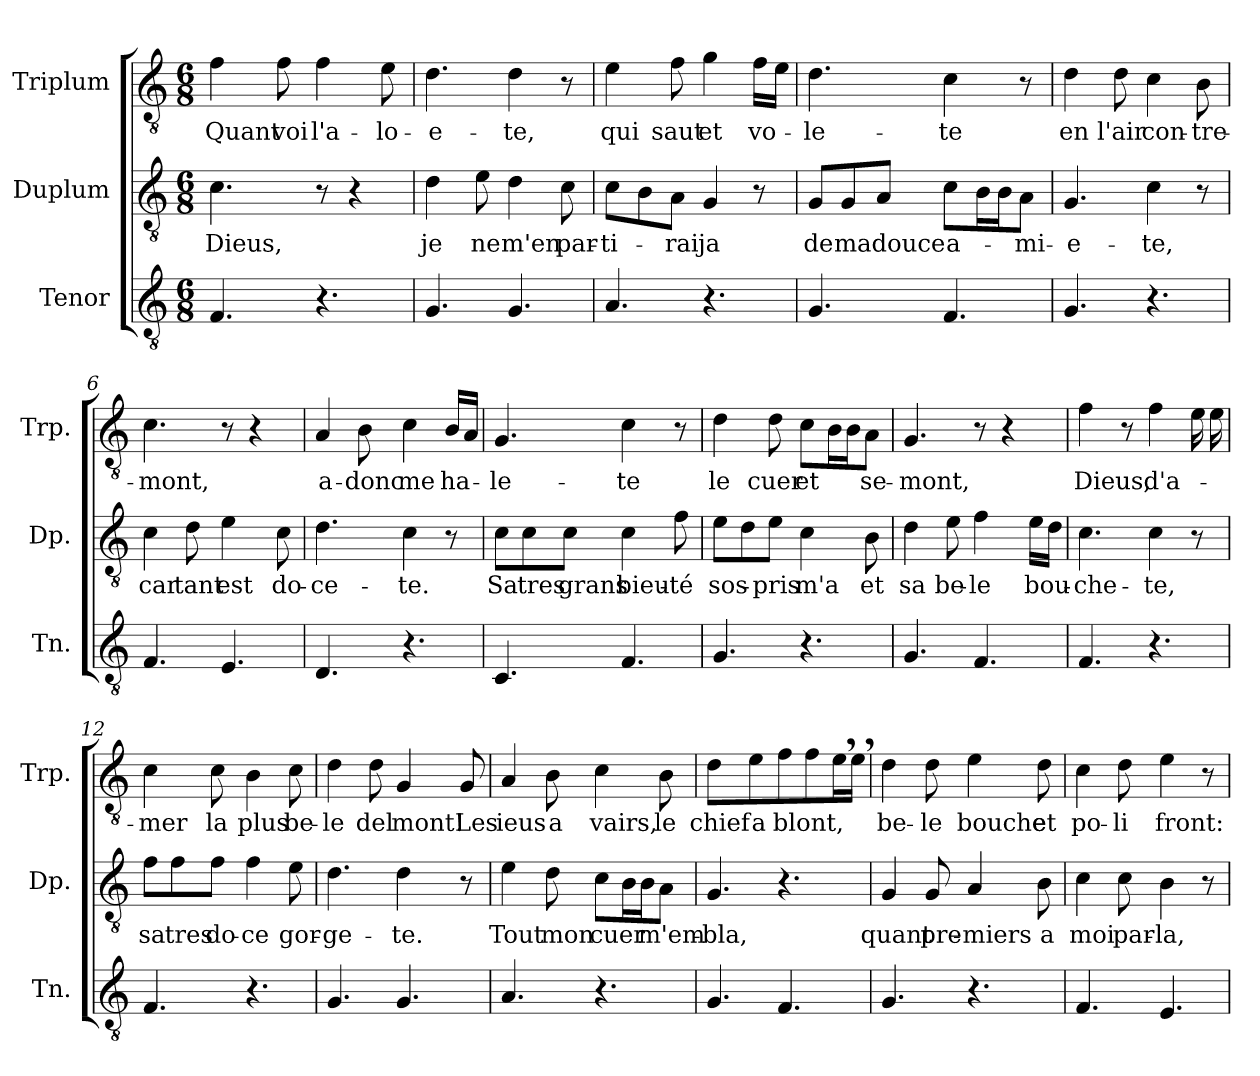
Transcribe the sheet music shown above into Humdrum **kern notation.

**kern	**kern	**text	**kern	**text
*part3	*part2	*part2	*part1	*part1
*staff3	*staff2	*staff2	*staff1	*staff1
*I"Tenor	*I"Duplum	*	*I"Triplum	*
*I'Tn.	*I'Dp.	*	*I'Trp.	*
*clefGv2	*clefGv2	*	*clefGv2	*
*k[]	*k[]	*	*k[]	*
*M6/8	*M6/8	*	*M6/8	*
=1	=1	=1	=1	=1
!	!	!LO:LY:b	!	!LO:LY:b
4.F/	4.c\	Dieus,	4f\	Quant
!	!	!	!	!LO:LY:b
.	.	.	8f\	voi
!	!	!	!	!LO:LY:b
4.r	8r	.	4f\	l'a-
.	4r	.	.	.
!	!	!	!	!LO:LY:b
.	.	.	8e\	-lo-
=2	=2	=2	=2	=2
!	!	!LO:LY:b	!	!LO:LY:b
4.G/	4d\	je	4.d\	-e-
!	!	!LO:LY:b	!	!
.	8e\	ne	.	.
!	!	!LO:LY:b	!	!LO:LY:b
4.G/	4d\	m'en	4d\	-te,
!	!	!LO:LY:b	!	!
.	8c\	par-	8r	.
=3	=3	=3	=3	=3
!	!	!LO:LY:b	!	!LO:LY:b
4.A/	8c\L	-ti-	4e\	qui
.	8B\	.	.	.
!	!	!LO:LY:b	!	!LO:LY:b
.	8A\J	-rai	8f\	saut
!	!	!LO:LY:b	!	!LO:LY:b
4.r	4G/	ja	4g\	et
!	!	!	!	!LO:LY:b
.	8r	.	16f\LL	vo-
.	.	.	16e\JJ	.
=4	=4	=4	=4	=4
!	!	!LO:LY:b	!	!LO:LY:b
4.G/	8G/L	de	4.d\	-le-
!	!	!LO:LY:b	!	!
.	8G/	ma	.	.
!	!	!LO:LY:b	!	!
.	8A/J	douce	.	.
!	!	!LO:LY:b	!	!LO:LY:b
4.F/	8c\L	a-	4c\	-te
*	*tremolo	*	*	*
.	16B\	.	.	.
.	16B\	.	.	.
*	*Xtremolo	*	*	*
!	!	!LO:LY:b	!	!
.	8A\J	-mi-	8r	.
=5	=5	=5	=5	=5
!	!	!LO:LY:b	!	!LO:LY:b
4.G/	4.G/	-e-	4d\	en
!	!	!	!	!LO:LY:b
.	.	.	8d\	l'air
!	!	!LO:LY:b	!	!LO:LY:b
4.r	4c\	-te,	4c\	con-
!	!	!	!	!LO:LY:b
.	8r	.	8B\	-tre-
!!LO:LB:g=z
=6	=6	=6	=6	=6
!	!	!LO:LY:b	!	!LO:LY:b
4.F/	4c\	car	4.c\	-mont,
!	!	!LO:LY:b	!	!
.	8d\	tant	.	.
!	!	!LO:LY:b	!	!
4.E/	4e\	est	8r	.
.	.	.	4r	.
!	!	!LO:LY:b	!	!
.	8c\	do-	.	.
=7	=7	=7	=7	=7
!	!	!LO:LY:b	!	!LO:LY:b
4.D/	4.d\	-ce-	4A/	a-
!	!	!	!	!LO:LY:b
.	.	.	8B\	-donc
!	!	!LO:LY:b	!	!LO:LY:b
4.r	4c\	-te.	4c\	me
!	!	!	!	!LO:LY:b
.	8r	.	16B/LL	ha-
.	.	.	16A/JJ	.
=8	=8	=8	=8	=8
!	!	!LO:LY:b	!	!LO:LY:b
4.C/	8c\L	Sa	4.G/	-le-
!	!	!LO:LY:b	!	!
.	8c\	tres	.	.
!	!	!LO:LY:b	!	!
.	8c\J	grans	.	.
!	!	!LO:LY:b	!	!LO:LY:b
4.F/	4c\	bieu-	4c\	-te
!	!	!LO:LY:b	!	!
.	8f\	-té	8r	.
=9	=9	=9	=9	=9
!	!	!LO:LY:b	!	!LO:LY:b
4.G/	8e\L	sos-	4d\	le
.	8d\	.	.	.
!	!	!LO:LY:b	!	!LO:LY:b
.	8e\J	-pris	8d\	cuer
!	!	!LO:LY:b	!	!LO:LY:b
4.r	4c\	m'a	8c\L	et
*	*	*	*tremolo	*
.	.	.	16B\	.
.	.	.	16B\	.
*	*	*	*Xtremolo	*
!	!	!LO:LY:b	!	!LO:LY:b
.	8B\	et	8A\J	se-
=10	=10	=10	=10	=10
!	!	!LO:LY:b	!	!LO:LY:b
4.G/	4d\	sa	4.G/	-mont,
!	!	!LO:LY:b	!	!
.	8e\	be-	.	.
!	!	!LO:LY:b	!	!
4.F/	4f\	-le	8r	.
.	.	.	4r	.
!	!	!LO:LY:b	!	!
.	16e\LL	bou-	.	.
.	16d\JJ	.	.	.
=11	=11	=11	=11	=11
!	!	!LO:LY:b	!	!LO:LY:b
4.F/	4.c\	-che-	4f\	Dieus,
.	.	.	8r	.
!	!	!LO:LY:b	!	!LO:LY:b
4.r	4c\	-te,	4f\	d'a-
*	*	*	*tremolo	*
.	8r	.	16e\	.
.	.	.	16e\	.
*	*	*	*Xtremolo	*
!!LO:LB:g=z
=12	=12	=12	=12	=12
!	!	!LO:LY:b	!	!LO:LY:b
4.F/	8f\L	sa	4c\	-mer
!	!	!LO:LY:b	!	!
.	8f\	tres	.	.
!	!	!LO:LY:b	!	!LO:LY:b
.	8f\J	do-	8c\	la
!	!	!LO:LY:b	!	!LO:LY:b
4.r	4f\	-ce	4B\	plus
!	!	!LO:LY:b	!	!LO:LY:b
.	8e\	gor-	8c\	be-
=13	=13	=13	=13	=13
!	!	!LO:LY:b	!	!LO:LY:b
4.G/	4.d\	-ge-	4d\	-le
!	!	!	!	!LO:LY:b
.	.	.	8d\	del
!	!	!LO:LY:b	!	!LO:LY:b
4.G/	4d\	-te.	4G/	mont!
!	!	!	!	!LO:LY:b
.	8r	.	8G/	Les
=14	=14	=14	=14	=14
!	!	!LO:LY:b	!	!LO:LY:b
4.A/	4e\	Tout	4A/	ieus
!	!	!LO:LY:b	!	!LO:LY:b
.	8d\	mon	8B\	a
!	!	!LO:LY:b	!	!LO:LY:b
4.r	8c\L	cuer	4c\	vairs,
*	*tremolo	*	*	*
.	16B\	.	.	.
.	16B\	.	.	.
*	*Xtremolo	*	*	*
!	!	!LO:LY:b	!	!LO:LY:b
.	8A\J	m'em-	8B\	le
=15	=15	=15	=15	=15
!	!	!LO:LY:b	!	!LO:LY:b
4.G/	4.G/	-bla,	4d\	chief
!	!	!	!	!LO:LY:b
.	.	.	8e\	a
!	!	!	!	!LO:LY:b
4.F/	4.r	.	8f\L	blont,
.	.	.	8f\	.
*	*	*	*tremolo	*
.	.	.	16e,\	.
.	.	.	16e,\JJ	.
*	*	*	*Xtremolo	*
=16	=16	=16	=16	=16
!	!	!LO:LY:b	!	!LO:LY:b
4.G/	4G/	quant	4d\	be-
!	!	!LO:LY:b	!	!LO:LY:b
.	8G/	pre-	8d\	-le
!	!	!LO:LY:b	!	!LO:LY:b
4.r	4A/	-miers	4e\	bouche
!	!	!LO:LY:b	!	!LO:LY:b
.	8B\	a	8d\	et
!!LO:PB:g=z
=17	=17	=17	=17	=17
!	!	!LO:LY:b	!	!LO:LY:b
4.F/	4c\	moi	4c\	po-
!	!	!LO:LY:b	!	!LO:LY:b
.	8c\	par-	8d\	-li
!	!	!LO:LY:b	!	!LO:LY:b
4.E/	4B\	-la,	4e\	front:
.	8r	.	8r	.
=	=	=	=	=
*-	*-	*-	*-	*-
